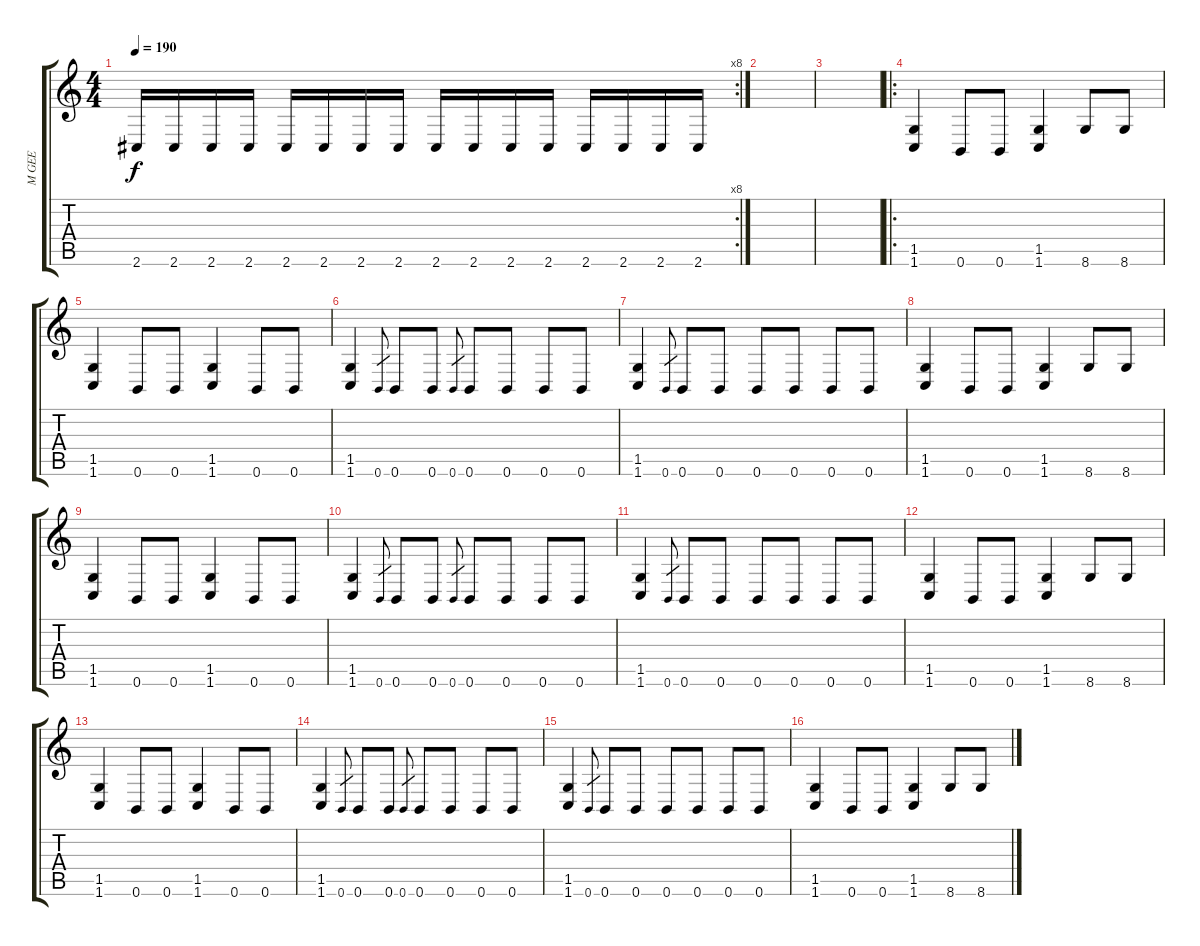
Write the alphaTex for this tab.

\track ("M GEE" "M GEE") {instrument distortionguitar}
\staff {score tabs}
\tuning (Db4 Ab3 E3 B2 Gb2 B1) {hide}
\rc 8
\ts (4 4)
\tempo 190
\clef g2
\ks c
2.6.16{dy f} 2.6.16 2.6.16 2.6.16 2.6.16 2.6.16 2.6.16 2.6.16 2.6.16 2.6.16 2.6.16 2.6.16 2.6.16 2.6.16 2.6.16 2.6.16 |
|
|
\ro
(1.5 1.6).4 0.6.8 0.6.8 (1.5 1.6).4 8.6.8 8.6.8 |
(1.5 1.6).4 0.6.8 0.6.8 (1.5 1.6).4 0.6.8 0.6.8 |
(1.5 1.6).4 0.6.8{gr} 0.6.8 0.6.8 0.6.8{gr} 0.6.8 0.6.8 0.6.8 0.6.8 |
(1.5 1.6).4 0.6.8{gr} 0.6.8 0.6.8 0.6.8 0.6.8 0.6.8 0.6.8 |
(1.5 1.6).4 0.6.8 0.6.8 (1.5 1.6).4 8.6.8 8.6.8 |
(1.5 1.6).4 0.6.8 0.6.8 (1.5 1.6).4 0.6.8 0.6.8 |
(1.5 1.6).4 0.6.8{gr} 0.6.8 0.6.8 0.6.8{gr} 0.6.8 0.6.8 0.6.8 0.6.8 |
(1.5 1.6).4 0.6.8{gr} 0.6.8 0.6.8 0.6.8 0.6.8 0.6.8 0.6.8 |
(1.5 1.6).4 0.6.8 0.6.8 (1.5 1.6).4 8.6.8 8.6.8 |
(1.5 1.6).4 0.6.8 0.6.8 (1.5 1.6).4 0.6.8 0.6.8 |
(1.5 1.6).4 0.6.8{gr} 0.6.8 0.6.8 0.6.8{gr} 0.6.8 0.6.8 0.6.8 0.6.8 |
(1.5 1.6).4 0.6.8{gr} 0.6.8 0.6.8 0.6.8 0.6.8 0.6.8 0.6.8 |
(1.5 1.6).4 0.6.8 0.6.8 (1.5 1.6).4 8.6.8 8.6.8
